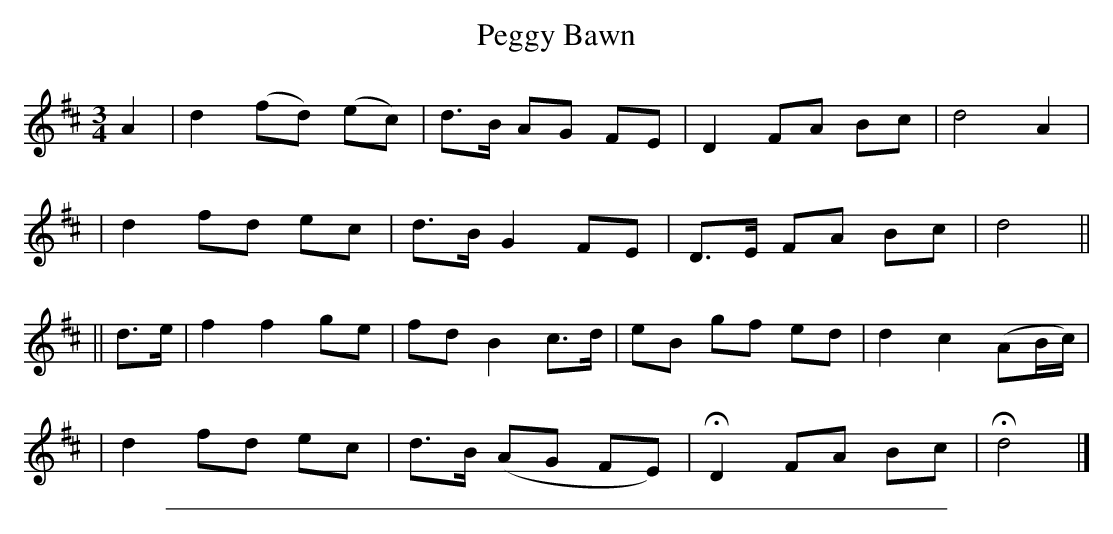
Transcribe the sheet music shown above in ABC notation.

X:1
T: Peggy Bawn
M:3/4
L:1/8
K:D
A2 \
| d2 (fd) (ec) | d>B AG FE | D2 FA Bc | d4 A2 |
| d2 fd ec | d>B G2 FE | D>E FA Bc | d4 ||
|| d>e \
| f2 f2 ge | fd B2 c>d | eB gf ed | d2 c2 (AB/c/) |
| d2 fd ec | d>B (AG FE) | HD2 FA Bc | Hd4 |]
